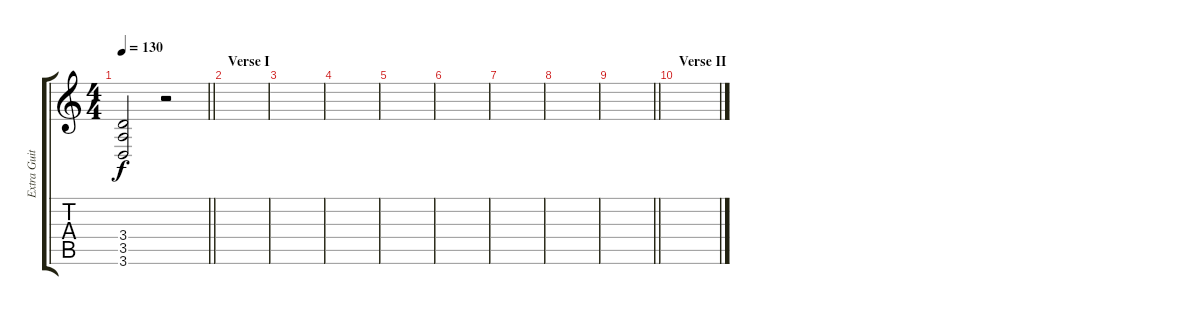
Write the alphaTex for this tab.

\track ("Extra Guitar" "Extra Guit") {instrument distortionguitar}
\staff {score tabs}
\tuning (Db4 Ab3 E3 B2 Gb2 B1) {hide}
\ts (4 4)
\tempo 130
\clef g2
\barLineRight lightlight
\ks c
(3.4 3.5 3.6).2{dy f} r.2 |
\section ("" "Verse I")
|
|
|
|
|
|
|
\barLineRight lightlight
|
\section ("" "Verse II")
